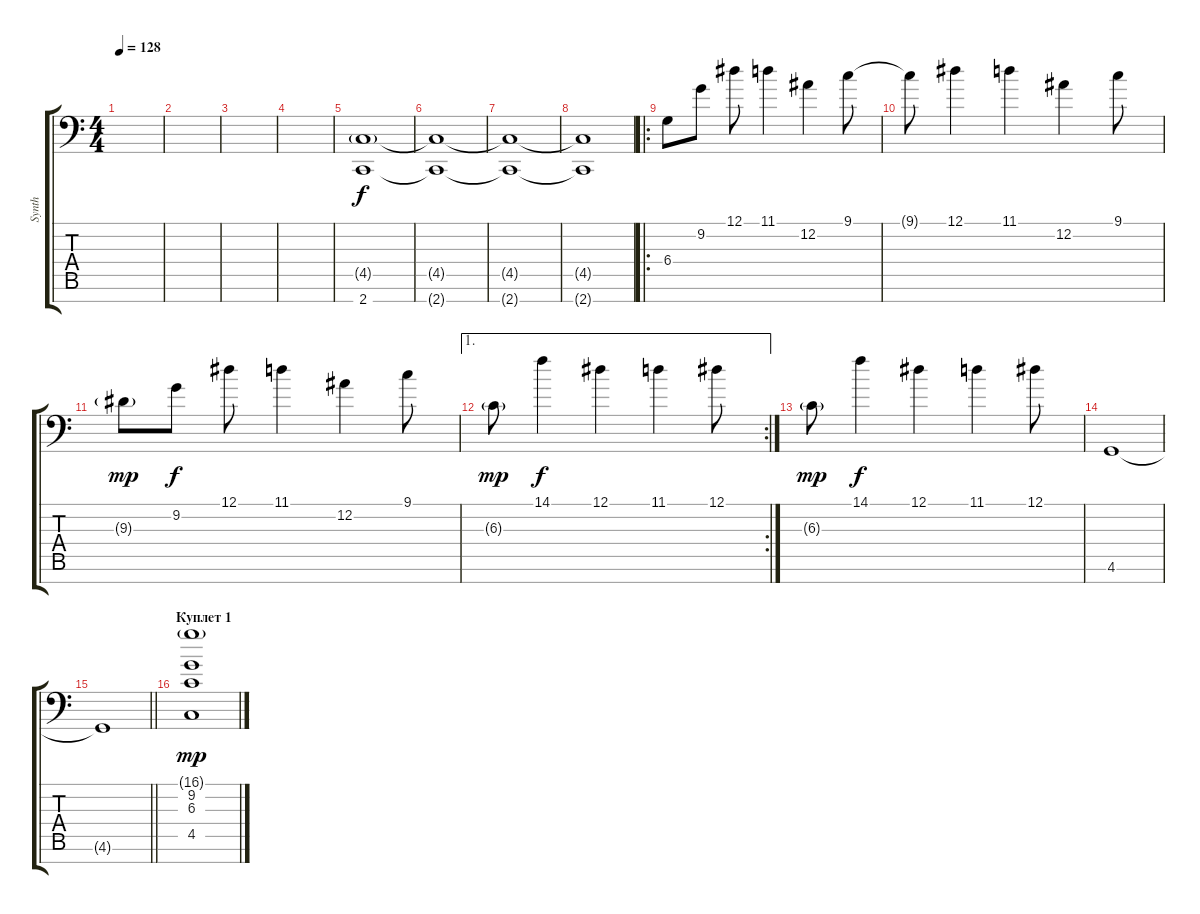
\track ("Synth" "Synth") {instrument lead1square}
\staff {score tabs}
\tuning (Eb4 Bb3 Gb3 Db3 Ab2 Eb2 Bb1) {hide}
\ts (4 4)
\tempo 128
\clef f4
\ks c
|
|
|
|
(4.5{g} 2.7).1{volume 11 instrument lead1square} |
(4.5{t} 2.7{t}).1{dy f} |
(4.5{t} 2.7{t}).1 |
(4.5{t} 2.7{t}).1 |
\ro
6.4.8{volume 15} 9.2.8 12.1.8 11.1.4 12.2.4 9.1.8 |
9.1{t}.8 12.1.4 11.1.4 12.2.4 9.1.8 |
9.3{g}.8{dy mp} 9.2.8{dy f} 12.1.8 11.1.4 12.2.4 9.1.8 |
\ae 1
\rc 2
6.3{g}.8{dy mp} 14.1.4{dy f} 12.1.4 11.1.4 12.1.8 |
6.3{g}.8{dy mp} 14.1.4{dy f} 12.1.4 11.1.4 12.1.8 |
4.6.1 |
\barLineRight lightlight
4.6{t}.1 |
\section ("" "Куплет 1")
(16.1{g} 9.2 6.3 4.5).1{dy mp volume 10 instrument voiceoohs}
